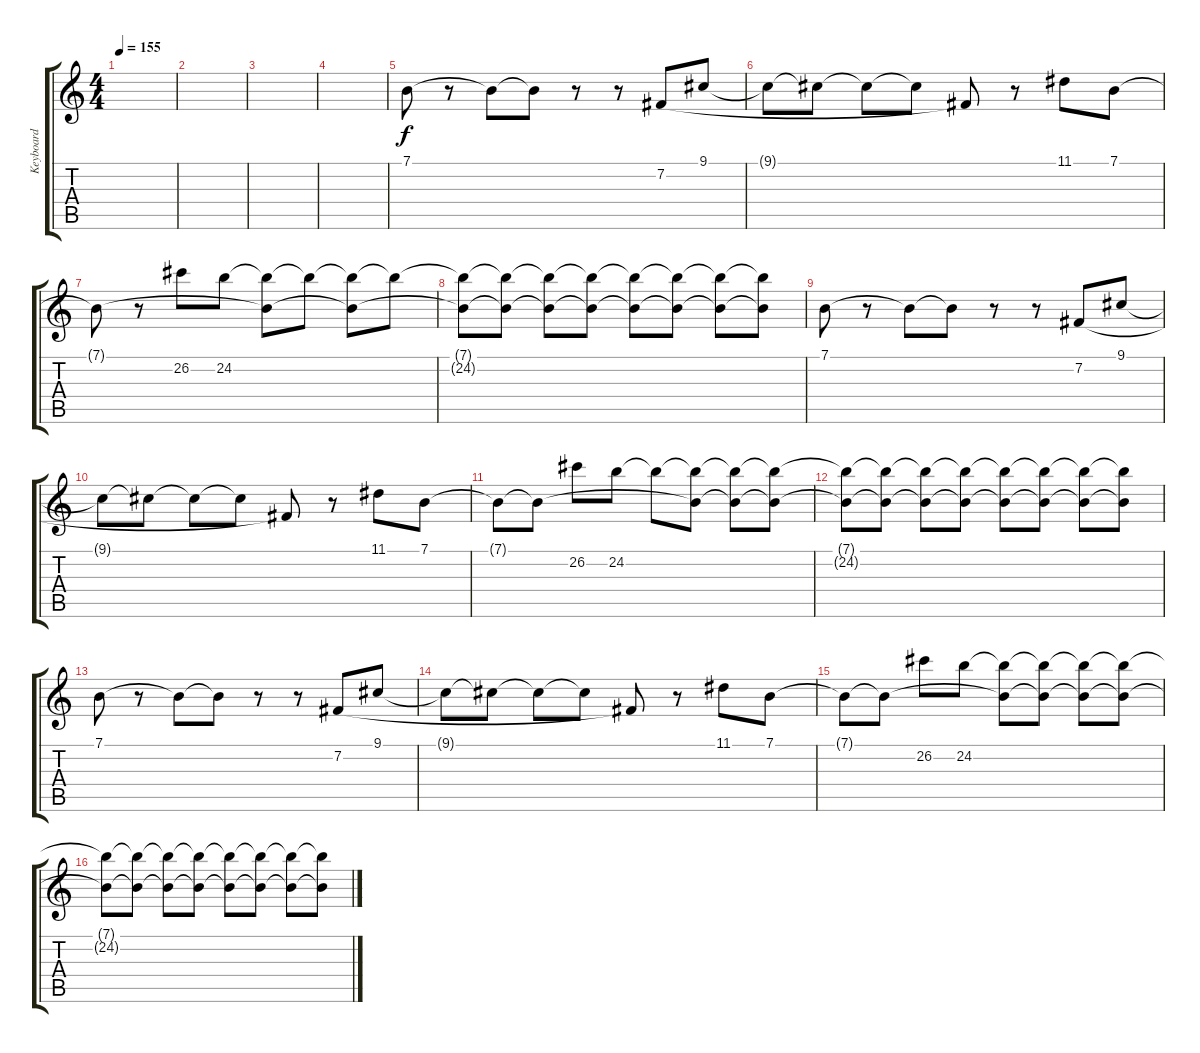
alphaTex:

\track ("Keyboard" "Keyboard") {instrument electricpiano1}
\staff {score tabs}
\tuning (E4 B3 G3 D3 A2 E2) {hide}
\ts (4 4)
\tempo 155
\clef g2
\ks c
|
|
|
|
7.1.8 r.8 7.1{t}.8 7.1{t}.8 r.8 r.8 7.2.8 9.1.8 |
9.1{t}.8 9.1{t}.8 9.1{t}.8 9.1{t}.8 7.2{t}.8 r.8 11.1.8 7.1.8 |
7.1{t}.8 r.8 26.2.8 24.2.8 (7.1{t} 24.2{t}).8 24.2{t}.8 (7.1{t} 24.2{t}).8 24.2{t}.8 |
(7.1{t} 24.2{t}).8 (7.1{t} 24.2{t}).8 (7.1{t} 24.2{t}).8 (7.1{t} 24.2{t}).8 (7.1{t} 24.2{t}).8 (7.1{t} 24.2{t}).8 (7.1{t} 24.2{t}).8 (7.1{t} 24.2{t}).8 |
7.1.8 r.8 7.1{t}.8 7.1{t}.8 r.8 r.8 7.2.8 9.1.8 |
9.1{t}.8 9.1{t}.8 9.1{t}.8 9.1{t}.8 7.2{t}.8 r.8 11.1.8 7.1.8 |
7.1{t}.8 7.1{t}.8 26.2.8 24.2.8 24.2{t}.8 (7.1{t} 24.2{t}).8 (7.1{t} 24.2{t}).8 (7.1{t} 24.2{t}).8 |
(7.1{t} 24.2{t}).8 (7.1{t} 24.2{t}).8 (7.1{t} 24.2{t}).8 (7.1{t} 24.2{t}).8 (7.1{t} 24.2{t}).8 (7.1{t} 24.2{t}).8 (7.1{t} 24.2{t}).8 (7.1{t} 24.2{t}).8 |
7.1.8 r.8 7.1{t}.8 7.1{t}.8 r.8 r.8 7.2.8 9.1.8 |
9.1{t}.8 9.1{t}.8 9.1{t}.8 9.1{t}.8 7.2{t}.8 r.8 11.1.8 7.1.8 |
7.1{t}.8 7.1{t}.8 26.2.8 24.2.8 (7.1{t} 24.2{t}).8 (7.1{t} 24.2{t}).8 (7.1{t} 24.2{t}).8 (7.1{t} 24.2{t}).8 |
(7.1{t} 24.2{t}).8 (7.1{t} 24.2{t}).8 (7.1{t} 24.2{t}).8 (7.1{t} 24.2{t}).8 (7.1{t} 24.2{t}).8 (7.1{t} 24.2{t}).8 (7.1{t} 24.2{t}).8 (7.1{t} 24.2{t}).8
